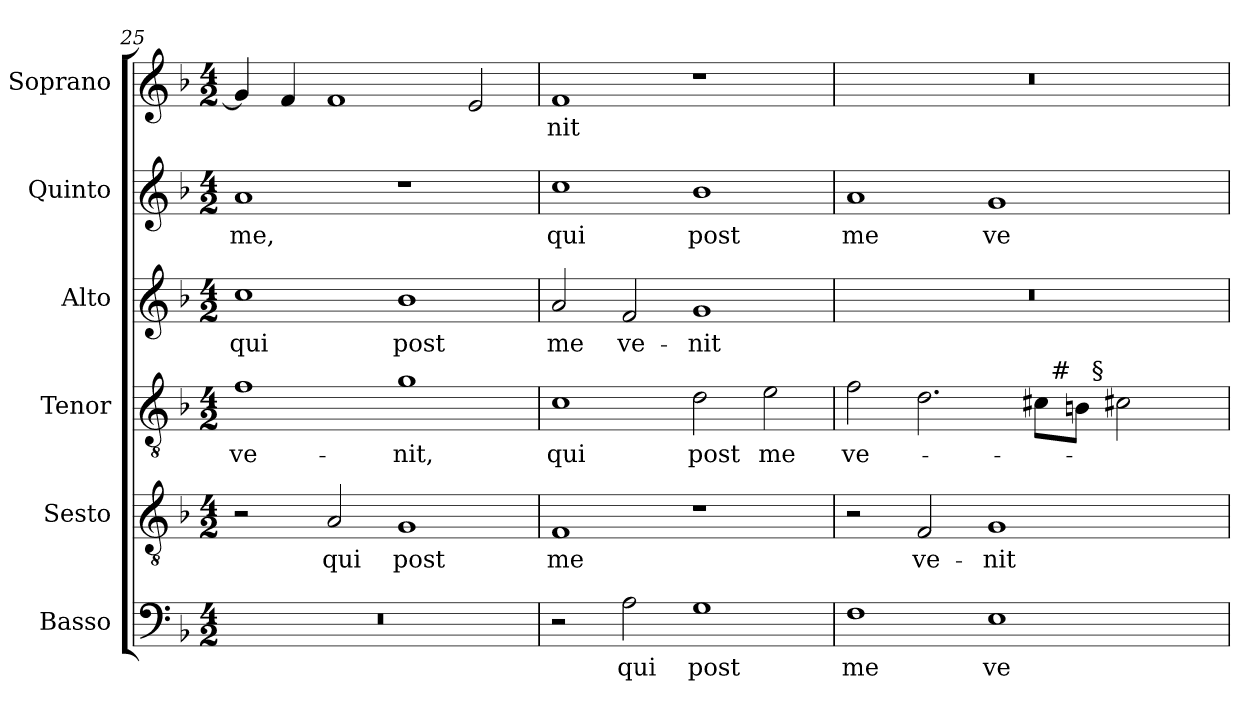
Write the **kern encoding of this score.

**kern	**text	**kern	**text	**kern	**text	**kern	**text	**kern	**text	**kern	**text
*part6	*part6	*part5	*part5	*part4	*part4	*part3	*part3	*part2	*part2	*part1	*part1
*staff6	*staff6	*staff5	*staff5	*staff4	*staff4	*staff3	*staff3	*staff2	*staff2	*staff1	*staff1
*I"Basso	*	*I"Sesto	*	*I"Tenor	*	*I"Alto	*	*I"Quinto	*	*I"Soprano	*
*I'B.	*	*I'Ss.	*	*I'T.	*	*I'A.	*	*I'Q.	*	*I'S.	*
*clefF4	*	*clefGv2	*	*clefGv2	*	*clefG2	*	*clefG2	*	*clefG2	*
*	*	*ITrd7c12	*	*ITrd7c12	*	*	*	*	*	*	*
*k[b-]	*	*k[b-]	*	*k[b-]	*	*k[b-]	*	*k[b-]	*	*k[b-]	*
*F:	*	*F:	*	*F:	*	*F:	*	*F:	*	*F:	*
*M4/2	*	*M4/2	*	*M4/2	*	*M4/2	*	*M4/2	*	*M4/2	*
=25	=25	=25	=25	=25	=25	=25	=25	=25	=25	=25	=25
!LO:N:vis=1	!	!	!	!	!	!	!	!	!	!	!
!	!	!	!	!	!LO:LY:b:color=#000000	!	!	!	!	!	!
!	!	!	!	!	!	!	!LO:LY:b:color=#000000	!	!	!	!
!	!	!	!	!	!	!	!	!	!LO:LY:b:color=#000000	!	!
0r	.	2r	.	1Fi	ve-	1cci	qui	1ai	me,	4gi/]	.
.	.	.	.	.	.	.	.	.	.	4fi/	.
!	!	!	!LO:LY:b:color=#000000	!	!	!	!	!	!	!	!
.	.	2AAi/	qui	.	.	.	.	.	.	1fi	.
!	!	!	!LO:LY:b:color=#000000	!	!	!	!	!	!	!	!
!	!	!	!	!	!LO:LY:b:color=#000000	!	!	!	!	!	!
!	!	!	!	!	!	!	!LO:LY:b:color=#000000	!	!	!	!
.	.	1GGi	post	1Gi	-nit,	1b-i	post	1r	.	.	.
.	.	.	.	.	.	.	.	.	.	2ei/	.
=26	=26	=26	=26	=26	=26	=26	=26	=26	=26	=26	=26
!	!	!	!LO:LY:b:color=#000000	!	!	!	!	!	!	!	!
!	!	!	!	!	!LO:LY:b:color=#000000	!	!	!	!	!	!
!	!	!	!	!	!	!	!LO:LY:b:color=#000000	!	!	!	!
!	!	!	!	!	!	!	!	!	!LO:LY:b:color=#000000	!	!
!	!	!	!	!	!	!	!	!	!	!	!LO:LY:b:color=#000000
2r	.	1FFi	me	1Ci	qui	2ai/	me	1cci	qui	1fi	-nit
!	!LO:LY:b:color=#000000	!	!	!	!	!	!	!	!	!	!
!	!	!	!	!	!	!	!LO:LY:b:color=#000000	!	!	!	!
2Ai\	qui	.	.	.	.	2fi/	ve-	.	.	.	.
!	!LO:LY:b:color=#000000	!	!	!	!	!	!	!	!	!	!
!	!	!	!	!	!LO:LY:b:color=#000000	!	!	!	!	!	!
!	!	!	!	!	!	!	!LO:LY:b:color=#000000	!	!	!	!
!	!	!	!	!	!	!	!	!	!LO:LY:b:color=#000000	!	!
1Gi	post	1r	.	2Di\	post	1gi	-nit	1b-i	post	1r	.
!	!	!	!	!	!LO:LY:b:color=#000000	!	!	!	!	!	!
.	.	.	.	2Ei\	me	.	.	.	.	.	.
=27	=27	=27	=27	=27	=27	=27	=27	=27	=27	=27	=27
!	!LO:LY:b:color=#000000	!	!	!	!	!	!	!	!	!	!
!	!	!	!	!	!LO:LY:b:color=#000000	!LO:N:vis=1	!	!	!	!	!
!	!	!	!	!	!	!	!	!	!LO:LY:b:color=#000000	!LO:N:vis=1	!
*	*	*	*	*^	*	*	*	*	*	*	*
*	*	*	*	*	*^	*	*	*	*	*	*	*
1Fi	me	2r	.	2Fi\	1ryy	1ryy	ve-	0r	.	1ai	me	0r	.
!	!	!	!LO:LY:b:color=#000000	!	!	!	!	!	!	!	!	!	!
.	.	2FFi/	ve-	2.Di\	.	.	.	.	.	.	.	.	.
!	!LO:LY:b:color=#000000	!	!	!	!	!	!	!	!	!	!	!	!
!	!	!	!LO:LY:b:color=#000000	!	!	!	!	!	!	!	!	!	!
!	!	!	!	!	!	!	!	!	!	!	!LO:LY:b:color=#000000	!	!
1Ei	ve-	1GGi	-nit	.	4ryy	4ryy	.	.	.	1gi	ve-	.	.
.	.	.	.	8C#i\L	32ryy	8ryy	.	.	.	.	.	.	.
.	.	.	.	.	256ryy	.	.	.	.	.	.	.	.
!	!	!	!	!	!LO:TX:a:t=#	!	!	!	!	!	!	!	!
.	.	.	.	.	2ryy	.	.	.	.	.	.	.	.
.	.	.	.	8BBi\J	.	32ryy	.	.	.	.	.	.	.
.	.	.	.	.	.	256ryy	.	.	.	.	.	.	.
!	!	!	!	!	!	!LO:TX:a:t=§	!	!	!	!	!	!	!
.	.	.	.	.	.	2ryy	.	.	.	.	.	.	.
.	.	.	.	2C#Xi\	.	.	.	.	.	.	.	.	.
.	.	.	.	.	8ryy	.	.	.	.	.	.	.	.
.	.	.	.	.	16ryy	16ryy	.	.	.	.	.	.	.
.	.	.	.	.	64..ryy	64..ryy	.	.	.	.	.	.	.
*	*	*	*	*v	*v	*v	*	*	*	*	*	*	*
=	=	=	=	=	=	=	=	=	=	=	=
*-	*-	*-	*-	*-	*-	*-	*-	*-	*-	*-	*-
